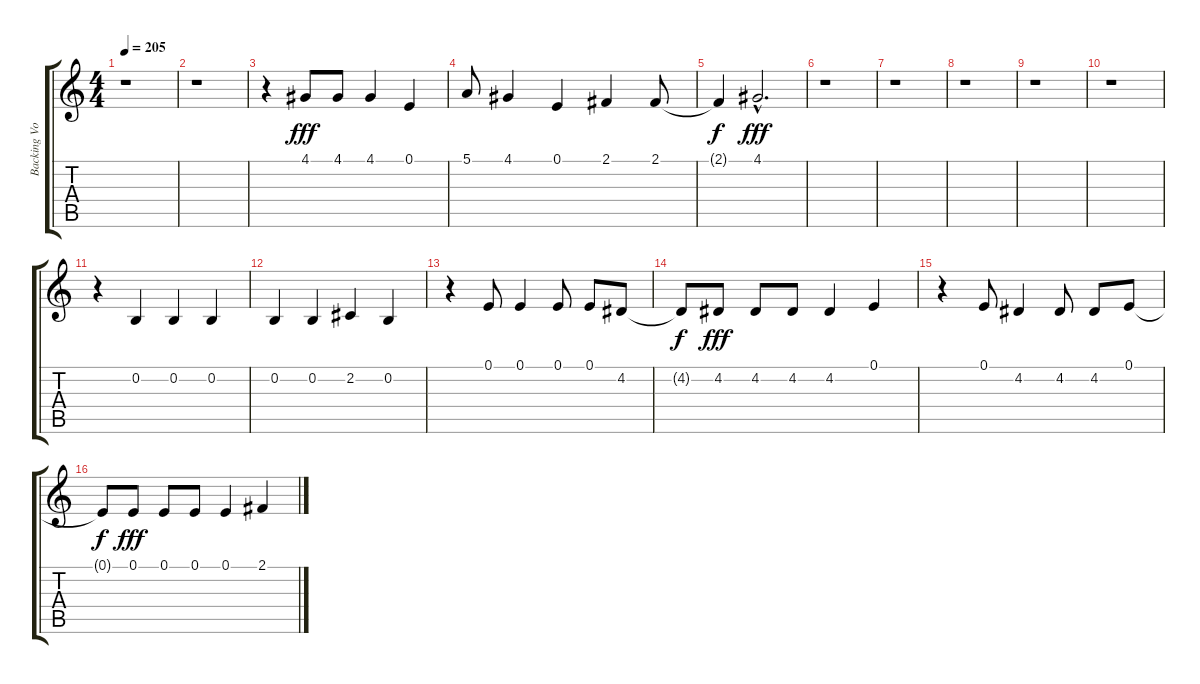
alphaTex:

\track ("Backing Vocals" "Backing Vo") {instrument oboe}
\staff {score tabs}
\tuning (E4 B3 G3 D3 A2 E2) {hide}
\ts (4 4)
\tempo 205
\clef g2
\ks c
r.1{dy fff} |
r.1 |
r.4 4.1.8 4.1.8 4.1.4 0.1.4 |
5.1.8 4.1.4 0.1.4 2.1.4 2.1.8 |
2.1{t}.4{dy f} 4.1{hac}.2{d dy fff} |
r.1 |
r.1 |
r.1 |
r.1 |
r.1 |
r.4 0.2.4 0.2.4 0.2.4 |
0.2.4 0.2.4 2.2.4 0.2.4 |
r.4 0.1.8 0.1.4 0.1.8 0.1.8 4.2.8 |
4.2{t}.8{dy f} 4.2.8{dy fff} 4.2.8 4.2.8 4.2.4 0.1.4 |
r.4 0.1.8 4.2.4 4.2.8 4.2.8 0.1.8 |
0.1{t}.8{dy f} 0.1.8{dy fff} 0.1.8 0.1.8 0.1.4 2.1.4
